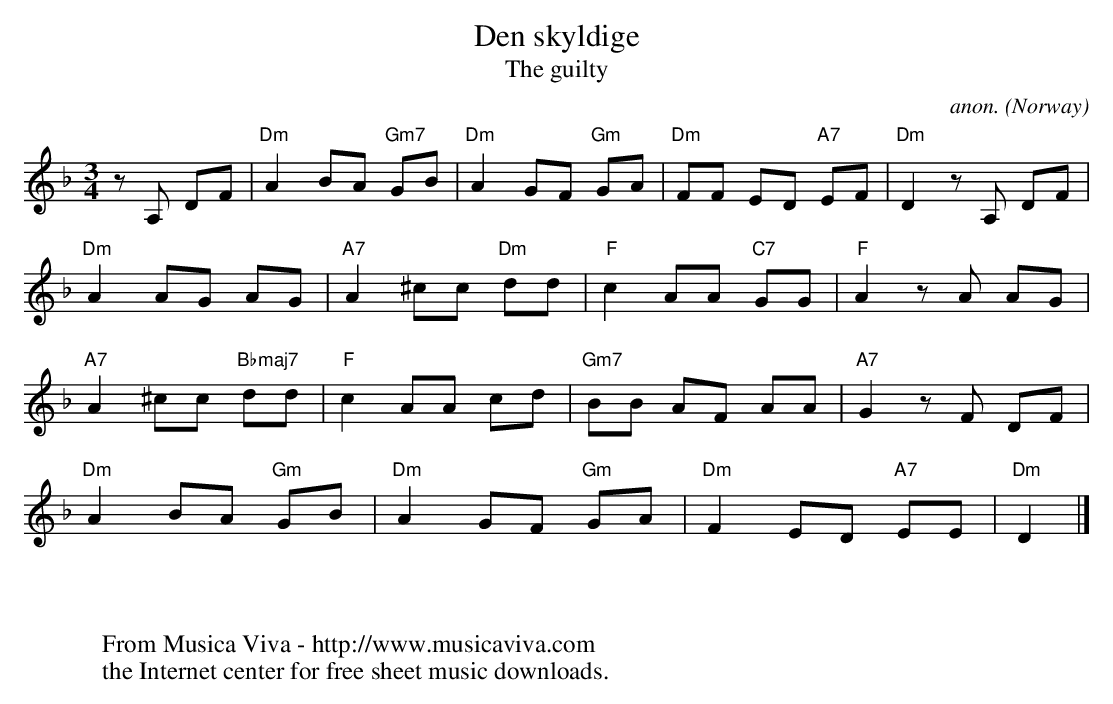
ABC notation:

X:1
T:Den skyldige
T:The guilty
C:anon.
O:Norway
M:3/4
L:1/8
K:Dm
zA, DF|"Dm"A2 BA "Gm7"GB|"Dm"A2 GF "Gm"GA|"Dm"FF ED "A7"EF|"Dm"D2 z A, DF|
"Dm"A2 AG AG|"A7"A2 ^cc "Dm"dd|"F"c2 AA "C7"GG|"F"A2 zA AG|
"A7"A2 ^cc  "Bbmaj7"dd|"F"c2 AA cd|"Gm7"BB AF AA|"A7"G2 zF DF|
"Dm"A2 BA "Gm"GB|"Dm"A2 GF "Gm"GA|"Dm"F2 ED "A7"EE|"Dm"D2|]
W:
W:
W:  From Musica Viva - http://www.musicaviva.com
W:  the Internet center for free sheet music downloads.
